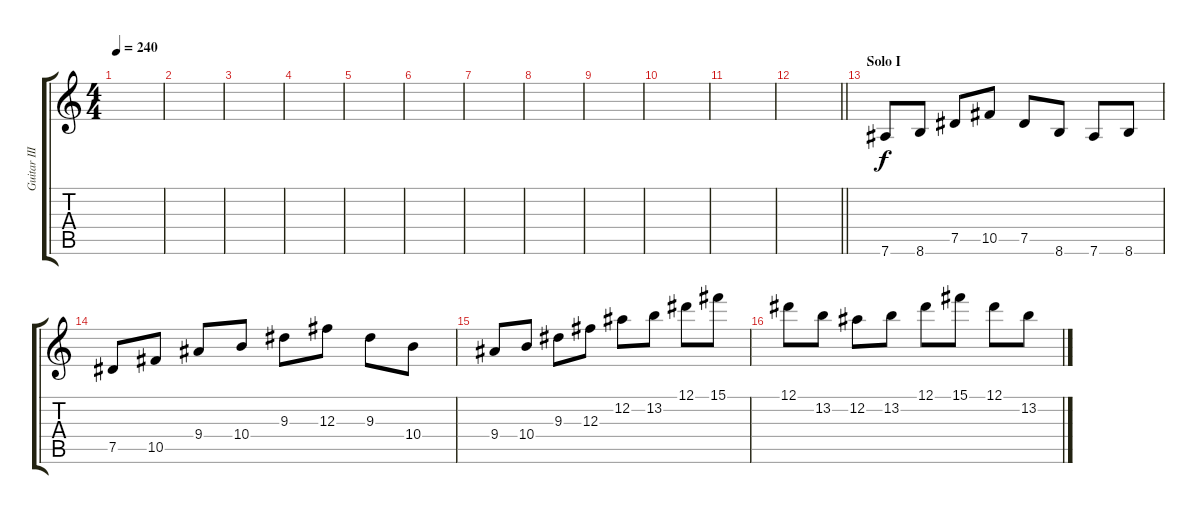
\track ("Guitar III" "Guitar III") {instrument overdrivenguitar}
\staff {score tabs}
\tuning (Eb4 Bb3 Gb3 Db3 Ab2 Eb2) {hide}
\ts (4 4)
\tempo 240
\clef g2
\ks c
|
|
|
|
|
|
|
|
|
|
|
\barLineRight lightlight
|
\section ("" "Solo I")
7.6.8 8.6.8 7.5.8 10.5.8 7.5.8 8.6.8 7.6.8 8.6.8 |
7.5.8 10.5.8 9.4.8 10.4.8 9.3.8 12.3.8 9.3.8 10.4.8 |
9.4.8 10.4.8 9.3.8 12.3.8 12.2.8 13.2.8 12.1.8 15.1.8 |
12.1.8 13.2.8 12.2.8 13.2.8 12.1.8 15.1.8 12.1.8 13.2.8
